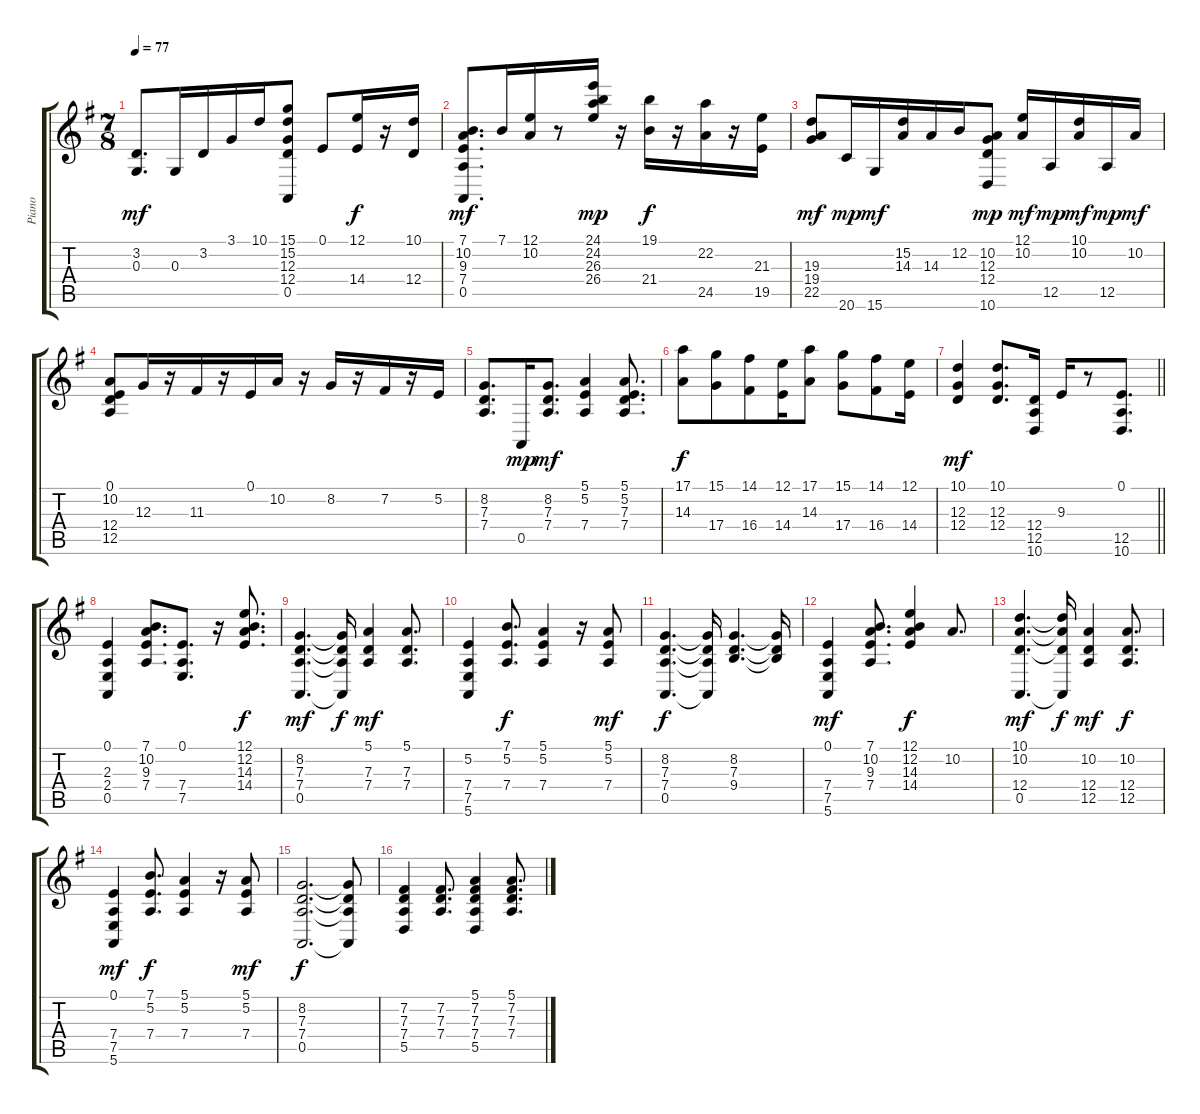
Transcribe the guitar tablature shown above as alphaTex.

\track ("Piano" "Piano") {instrument brightacousticpiano}
\staff {score tabs}
\tuning (E4 B3 G3 D3 A2 E2) {hide}
\ts (7 8)
\tempo 77
\clef g2
\ks g
(3.2 0.3).8{d dy mf} 0.3.16 3.2.16 3.1.16 10.1.16 (15.1 15.2 12.3 12.4 0.5).8 0.1.8 (12.1 14.4).16{dy f} r.16 (10.1 12.4).16 |
(7.1 10.2 9.3 7.4 0.5).8{d dy mf} 7.1.16 (12.1 10.2).16 r.8 (24.1 24.2 26.3 26.4).16{dy mp} r.16 (19.1 21.4).16{dy f} r.16 (22.2 24.5).16 r.16 (21.3 19.5).16 |
(19.3 19.4 22.5).8{dy mf} 20.6.16{dy mp} 15.6.16{dy mf} (15.2 14.3).16 14.3.16 12.2.16 (10.2 12.3 12.4 10.6).8{dy mp} (12.1 10.2).16{dy mf} 12.5.16{dy mp} (10.1 10.2).16{dy mf} 12.5.16{dy mp} 10.2.16{dy mf} |
(0.1 10.2 12.4 12.5).8 12.3.16 r.16 11.3.16 r.16 0.1.16 10.2.16 r.16 8.2.16 r.16 7.2.16 r.16 5.2.16 |
(8.2 7.3 7.4).8{d} 0.5.16{dy mp} (8.2 7.3 7.4).8{d dy mf} (5.1 5.2 7.4).4 (5.1 5.2 7.3 7.4).8{d} |
(17.1 14.3).8{dy f} (15.1 17.4).8 (14.1 16.4).8 (12.1 14.4).16 (17.1 14.3).8 (15.1 17.4).8 (14.1 16.4).8 (12.1 14.4).16 |
\barLineRight lightlight
(10.1 12.3 12.4).4{dy mf} (10.1 12.3 12.4).8{d} (12.4 12.5 10.6).16 9.3.16 r.8 (0.1 12.5 10.6).8{d} |
(0.1 2.3 2.4 0.5).4 (7.1 10.2 9.3 7.4).8{d} (0.1 7.4 7.5).8{d} r.16 (12.1 12.2 14.3 14.4).8{d dy f} |
(8.2 7.3 7.4 0.5).4{d dy mf} (8.2{t} 7.3{t} 7.4{t} 0.5{t}).16{dy f} (5.1 7.3 7.4).4{dy mf} (5.1 7.3 7.4).8{d} |
(5.2 7.4 7.5 5.6).4 (7.1 5.2 7.4).8{d dy f} (5.1 5.2 7.4).4 r.16 (5.1 5.2 7.4).8{dy mf} |
(8.2 7.3 7.4 0.5).4{d dy f} (8.2{t} 7.3{t} 7.4{t} 0.5{t}).16 (8.2 7.3 9.4).4{d} (8.2{t} 7.3{t} 9.4{t}).16 |
(0.1 7.4 7.5 5.6).4{dy mf} (7.1 10.2 9.3 7.4).8{d} (12.1 12.2 14.3 14.4).4{dy f} 10.2.8{d} |
(10.1 10.2 12.4 0.5).4{d dy mf} (10.1{t} 10.2{t} 12.4{t} 0.5{t}).16{dy f} (10.2 12.4 12.5).4{dy mf} (10.2 12.4 12.5).8{d dy f} |
(0.1 7.4 7.5 5.6).4{dy mf} (7.1 5.2 7.4).8{d dy f} (5.1 5.2 7.4).4 r.16 (5.1 5.2 7.4).8{dy mf} |
(8.2 7.3 7.4 0.5).2{d dy f} (8.2{t} 7.3{t} 7.4{t} 0.5{t}).8 |
(7.2 7.3 7.4 5.5).4 (7.2 7.3 7.4).8{d} (5.1 7.2 7.3 7.4 5.5).4 (5.1 7.2 7.3 7.4).8{d}
